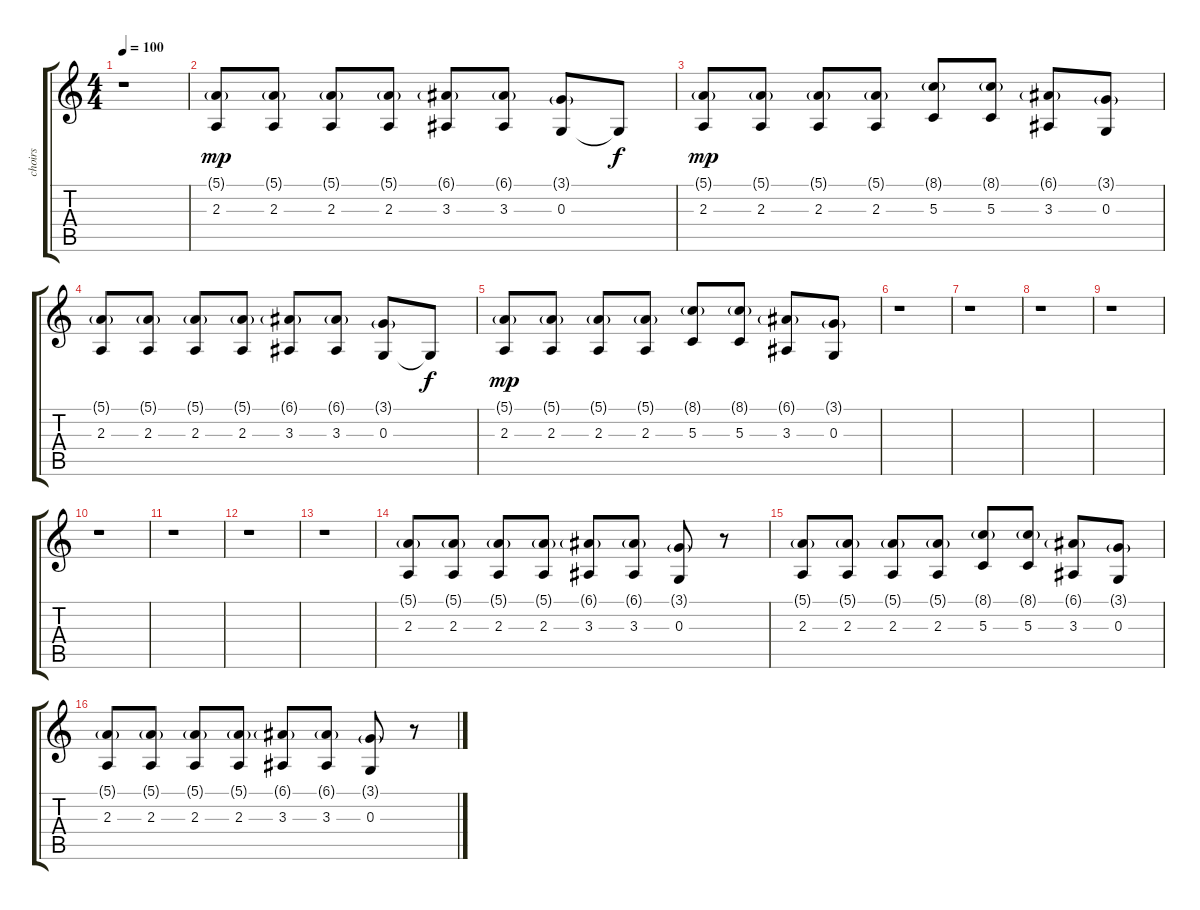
\track ("choirs" "choirs") {instrument stringensemble1}
\staff {score tabs}
\tuning (E4 B3 G3 D3 A2 E2) {hide}
\ts (4 4)
\tempo 100
\clef g2
\ks c
r.1{dy f} |
(5.1{g} 2.3).8{dy mp volume 16 instrument stringensemble1} (5.1{g} 2.3).8 (5.1{g} 2.3).8 (5.1{g} 2.3).8 (6.1{g} 3.3).8 (6.1{g} 3.3).8 (3.1{g} 0.3).8 0.3{t}.8{dy f} |
(5.1{g} 2.3).8{dy mp} (5.1{g} 2.3).8 (5.1{g} 2.3).8 (5.1{g} 2.3).8 (8.1{g} 5.3).8 (8.1{g} 5.3).8 (6.1{g} 3.3).8 (3.1{g} 0.3).8 |
(5.1{g} 2.3).8 (5.1{g} 2.3).8 (5.1{g} 2.3).8 (5.1{g} 2.3).8 (6.1{g} 3.3).8 (6.1{g} 3.3).8 (3.1{g} 0.3).8 0.3{t}.8{dy f} |
(5.1{g} 2.3).8{dy mp} (5.1{g} 2.3).8 (5.1{g} 2.3).8 (5.1{g} 2.3).8 (8.1{g} 5.3).8 (8.1{g} 5.3).8 (6.1{g} 3.3).8 (3.1{g} 0.3).8 |
r.1 |
r.1 |
r.1 |
r.1 |
r.1 |
r.1 |
r.1 |
r.1 |
(5.1{g} 2.3).8 (5.1{g} 2.3).8 (5.1{g} 2.3).8{volume 16 instrument stringensemble1} (5.1{g} 2.3).8 (6.1{g} 3.3).8 (6.1{g} 3.3).8 (3.1{g} 0.3).8 r.8 |
(5.1{g} 2.3).8 (5.1{g} 2.3).8 (5.1{g} 2.3).8 (5.1{g} 2.3).8 (8.1{g} 5.3).8 (8.1{g} 5.3).8 (6.1{g} 3.3).8 (3.1{g} 0.3).8 |
(5.1{g} 2.3).8 (5.1{g} 2.3).8 (5.1{g} 2.3).8 (5.1{g} 2.3).8 (6.1{g} 3.3).8 (6.1{g} 3.3).8 (3.1{g} 0.3).8 r.8
